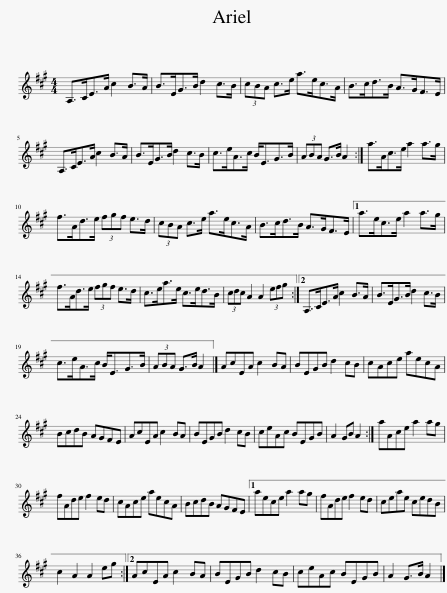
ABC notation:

X:1
L:1/8
M:4/4
I:linebreak $
K:A
V:1 treble
V:1
 A,>CE>A c2 B>A | B>EG>B d2 c>B | (3cBA c>e a>ec>A | B>cd>B A>GF>E |$ A,>CE>A c2 B>A | %5
 B>EG>B d2 c>B | c>eA>c B<EG>B | (3ABA G>B A2 :| a>Ac>e a2 a>g |$ f>Ad>e (3fgf e>d | %10
 (3cBA c>e a>ec>A | B>cd>B A>GF>E |1 a>ec>e a2 a>g |$ f>Ad>e (3fgf e>d | c>ea>e c>ed>B | %15
 (3cdc A2 A2 (3efg :|2 A,>CE>A c2 B>A | B>EG>B d2 c>B |$ c>eA>c B<EG>B | (3ABA G>B A2 |] %20
 AcEA c2 BA | BEGB d2 cB | cAce aecA |$ BcdB AGFE | AcEA c2 BA | %25
 BEGB d2 cB | ceAc BEGB | A2 GB A2 :| aAce a2 ag |$ fAde f2 ed | %30
 cAce aecA | BcdB AGFE |1 aece a2 ag | fAde f2 ed | ceae cedB |$ %35
 c2 A2 A2 eg :|2 AcEA c2 BA | BEGB d2 cB | ceAc BEGB | A2 G>B A2 |] %40
